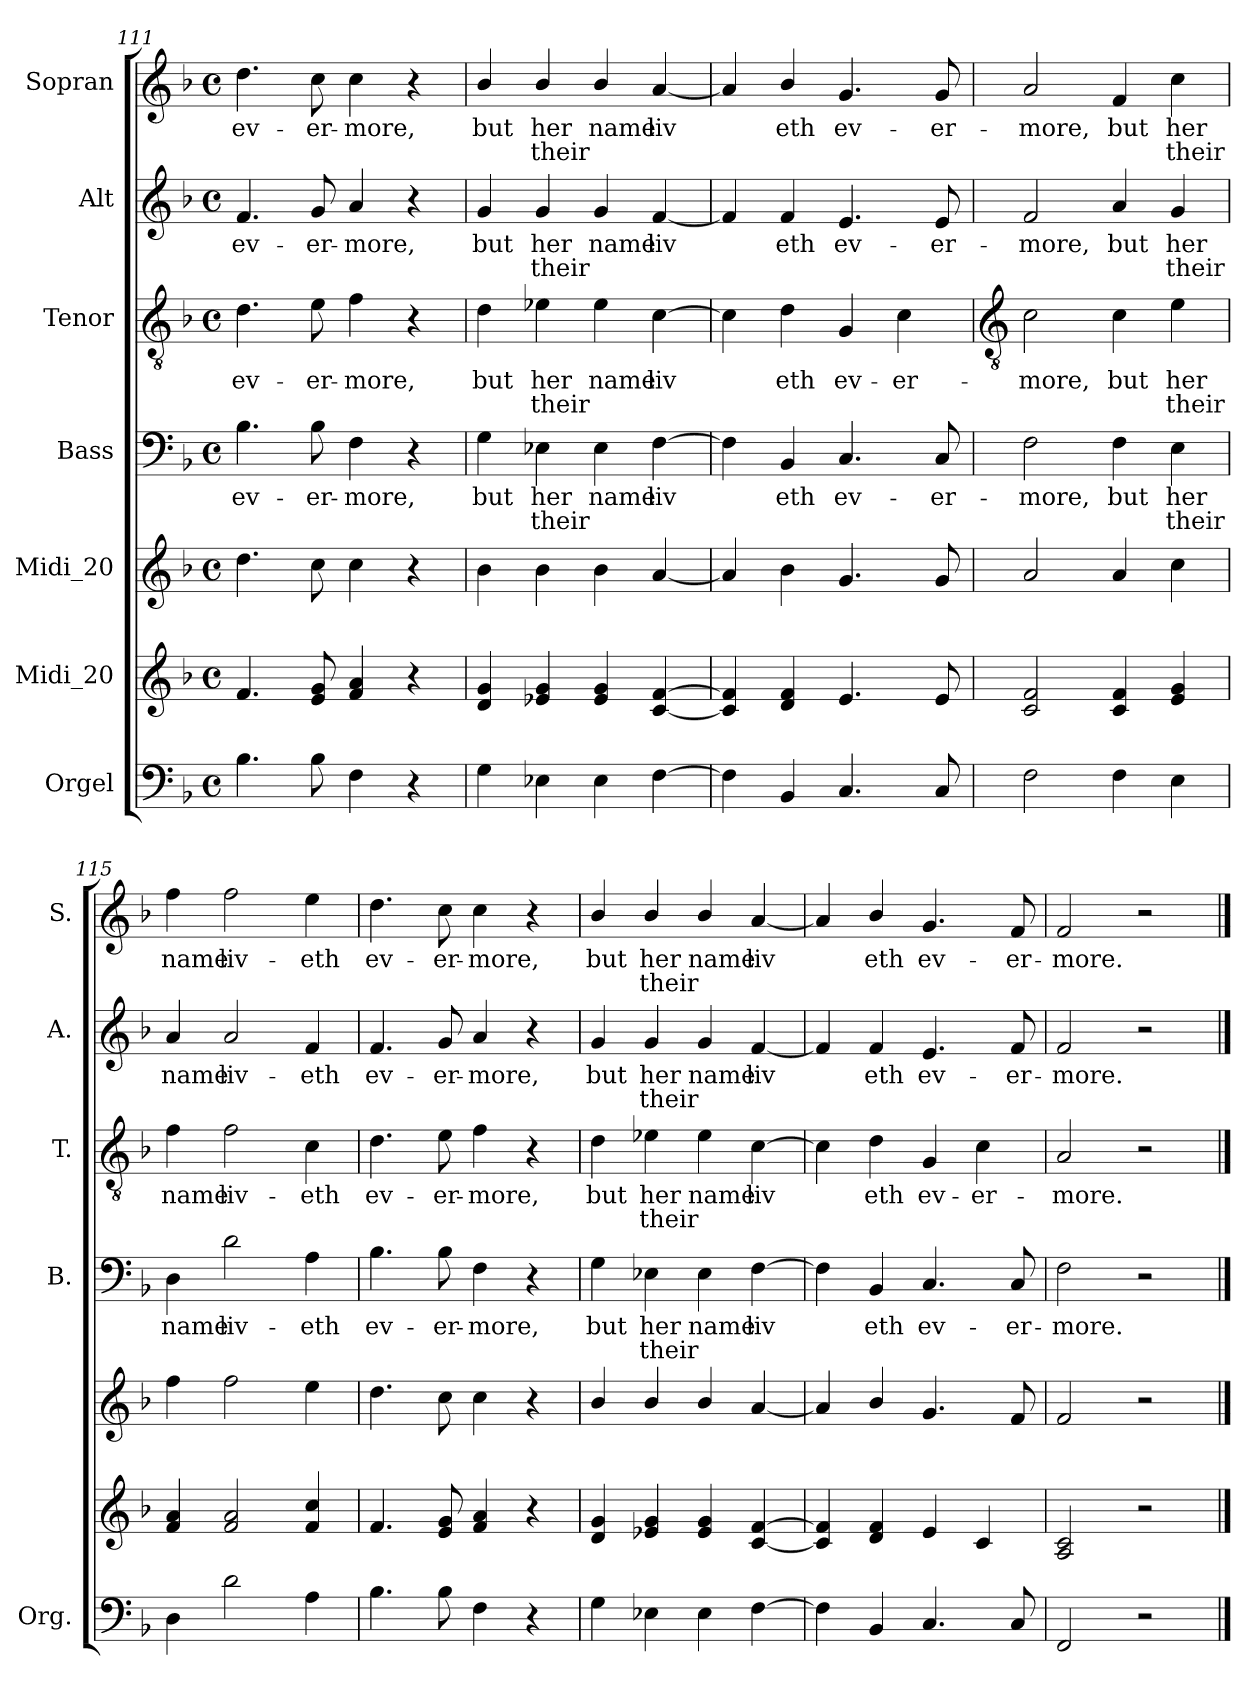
**kern	**kern	**kern	**kern	**text	**text	**kern	**text	**text	**kern	**text	**text	**kern	**text	**text
*part7	*part6	*part5	*part4	*part4	*part4	*part3	*part3	*part3	*part2	*part2	*part2	*part1	*part1	*part1
*staff7	*staff6	*staff5	*staff4	*staff4	*staff4	*staff3	*staff3	*staff3	*staff2	*staff2	*staff2	*staff1	*staff1	*staff1
*I"Orgel	*I"Midi_20	*I"Midi_20	*I"Bass	*	*	*I"Tenor	*	*	*I"Alt	*	*	*I"Sopran	*	*
*I'Org.	*	*	*I'B.	*	*	*I'T.	*	*	*I'A.	*	*	*I'S.	*	*
*clefF4	*clefG2	*clefG2	*clefF4	*	*	*clefGv2	*	*	*clefG2	*	*	*clefG2	*	*
*k[b-]	*k[b-]	*k[b-]	*k[b-]	*	*	*k[b-]	*	*	*k[b-]	*	*	*k[b-]	*	*
*F:	*F:	*F:	*F:	*	*	*F:	*	*	*F:	*	*	*F:	*	*
*M4/4	*M4/4	*M4/4	*M4/4	*	*	*M4/4	*	*	*M4/4	*	*	*M4/4	*	*
*met(c)	*met(c)	*met(c)	*met(c)	*	*	*met(c)	*	*	*met(c)	*	*	*met(c)	*	*
=111	=111	=111	=111	=111	=111	=111	=111	=111	=111	=111	=111	=111	=111	=111
!	!	!	!	!LO:LY:b	!	!	!LO:LY:b	!	!	!LO:LY:b	!	!	!LO:LY:b	!
4.B-	4.f	4.dd	4.B-	ev-	.	4.d	ev-	.	4.f	ev-	.	4.dd	ev-	.
!	!	!	!	!LO:LY:b	!	!	!LO:LY:b	!	!	!LO:LY:b	!	!	!LO:LY:b	!
8B-	8e 8g	8cc	8B-	-er-	.	8e	-er-	.	8g	-er-	.	8cc	-er-	.
!	!	!	!	!LO:LY:b	!	!	!LO:LY:b	!	!	!LO:LY:b	!	!	!LO:LY:b	!
4F	4f 4a	4cc	4F	-more,	.	4f	-more,	.	4a	-more,	.	4cc	-more,	.
4r	4r	4r	4r	.	.	4r	.	.	4r	.	.	4r	.	.
=112	=112	=112	=112	=112	=112	=112	=112	=112	=112	=112	=112	=112	=112	=112
!	!	!	!	!LO:LY:b	!	!	!LO:LY:b	!	!	!LO:LY:b	!	!	!LO:LY:b	!
4G	4d 4g	4b-	4G	but	.	4d	but	.	4g	but	.	4b-/	but	.
!	!	!	!	!LO:LY:b	!LO:LY:b	!	!LO:LY:b	!LO:LY:b	!	!LO:LY:b	!LO:LY:b	!	!LO:LY:b	!LO:LY:b
4E-X	4e-X 4g	4b-	4E-X	her	their	4e-X	her	their	4g	her	their	4b-/	her	their
!	!	!	!	!LO:LY:b	!	!	!LO:LY:b	!	!	!LO:LY:b	!	!	!LO:LY:b	!
4E-	4e- 4g	4b-	4E-	name	.	4e-	name	.	4g	name	.	4b-/	name	.
!	!	!	!	!LO:LY:b	!	!	!LO:LY:b	!	!	!LO:LY:b	!	!	!LO:LY:b	!
[4F	[4c [4f	[4a	[4F	liv	.	[4c	liv	.	[4f	liv	.	[4a/	liv	.
=113	=113	=113	=113	=113	=113	=113	=113	=113	=113	=113	=113	=113	=113	=113
4F]	4c] 4f]	4a]	4F]	.	.	4c]	.	.	4f]	.	.	4a/]	.	.
!	!	!	!	!LO:LY:b	!	!	!LO:LY:b	!	!	!LO:LY:b	!	!	!LO:LY:b	!
4BB-	4d 4f	4b-	4BB-	eth	.	4d	eth	.	4f	eth	.	4b-/	eth	.
!	!	!	!	!LO:LY:b	!	!	!LO:LY:b	!	!	!LO:LY:b	!	!	!LO:LY:b	!
4.C	4.e	4.g	4.C	ev-	.	4G	ev-	.	4.e	ev-	.	4.g	ev-	.
!	!	!	!	!	!	!	!LO:LY:b	!	!	!	!	!	!	!
.	.	.	.	.	.	4c	-er-	.	.	.	.	.	.	.
!	!	!	!	!LO:LY:b	!	!	!	!	!	!LO:LY:b	!	!	!LO:LY:b	!
8C	8e	8g	8C	-er-	.	.	.	.	8e	-er-	.	8g	-er-	.
!!LO:LB:g=z
=114	=114	=114	=114	=114	=114	=114	=114	=114	=114	=114	=114	=114	=114	=114
*	*	*	*	*	*	*clefGv2	*	*	*	*	*	*	*	*
!	!	!	!	!LO:LY:b	!	!	!LO:LY:b	!	!	!LO:LY:b	!	!	!LO:LY:b	!
2F	2c 2f	2a	2F	-more,	.	2c	-more,	.	2f	-more,	.	2a	-more,	.
!	!	!	!	!LO:LY:b	!	!	!LO:LY:b	!	!	!LO:LY:b	!	!	!LO:LY:b	!
4F	4c 4f	4a	4F	but	.	4c	but	.	4a	but	.	4f	but	.
!	!	!	!	!LO:LY:b	!LO:LY:b	!	!LO:LY:b	!LO:LY:b	!	!LO:LY:b	!LO:LY:b	!	!LO:LY:b	!LO:LY:b
4E	4e 4g	4cc	4E	her	their	4e	her	their	4g	her	their	4cc	her	their
=115	=115	=115	=115	=115	=115	=115	=115	=115	=115	=115	=115	=115	=115	=115
!	!	!	!	!LO:LY:b	!	!	!LO:LY:b	!	!	!LO:LY:b	!	!	!LO:LY:b	!
4D	4f 4a	4ff	4D	name	.	4f	name	.	4a	name	.	4ff	name	.
!	!	!	!	!LO:LY:b	!	!	!LO:LY:b	!	!	!LO:LY:b	!	!	!LO:LY:b	!
2d	2f 2a	2ff	2d	liv-	.	2f	liv-	.	2a	liv-	.	2ff	liv-	.
!	!	!	!	!LO:LY:b	!	!	!LO:LY:b	!	!	!LO:LY:b	!	!	!LO:LY:b	!
4A	4f 4cc	4ee	4A	-eth	.	4c	-eth	.	4f	-eth	.	4ee	-eth	.
=116	=116	=116	=116	=116	=116	=116	=116	=116	=116	=116	=116	=116	=116	=116
!	!	!	!	!LO:LY:b	!	!	!LO:LY:b	!	!	!LO:LY:b	!	!	!LO:LY:b	!
4.B-	4.f	4.dd	4.B-	ev-	.	4.d	ev-	.	4.f	ev-	.	4.dd	ev-	.
!	!	!	!	!LO:LY:b	!	!	!LO:LY:b	!	!	!LO:LY:b	!	!	!LO:LY:b	!
8B-	8e 8g	8cc	8B-	-er-	.	8e	-er-	.	8g	-er-	.	8cc	-er-	.
!	!	!	!	!LO:LY:b	!	!	!LO:LY:b	!	!	!LO:LY:b	!	!	!LO:LY:b	!
4F	4f 4a	4cc	4F	-more,	.	4f	-more,	.	4a	-more,	.	4cc	-more,	.
4r	4r	4r	4r	.	.	4r	.	.	4r	.	.	4r	.	.
=117	=117	=117	=117	=117	=117	=117	=117	=117	=117	=117	=117	=117	=117	=117
!	!	!	!	!LO:LY:b	!	!	!LO:LY:b	!	!	!LO:LY:b	!	!	!LO:LY:b	!
4G	4d 4g	4b-/	4G	but	.	4d	but	.	4g	but	.	4b-/	but	.
!	!	!	!	!LO:LY:b	!LO:LY:b	!	!LO:LY:b	!LO:LY:b	!	!LO:LY:b	!LO:LY:b	!	!LO:LY:b	!LO:LY:b
4E-X	4e-X 4g	4b-/	4E-X	her	their	4e-X	her	their	4g	her	their	4b-/	her	their
!	!	!	!	!LO:LY:b	!	!	!LO:LY:b	!	!	!LO:LY:b	!	!	!LO:LY:b	!
4E-	4e- 4g	4b-/	4E-	name	.	4e-	name	.	4g	name	.	4b-/	name	.
!	!	!	!	!LO:LY:b	!	!	!LO:LY:b	!	!	!LO:LY:b	!	!	!LO:LY:b	!
[4F	[4c [4f	[4a/	[4F	liv	.	[4c	liv	.	[4f	liv	.	[4a/	liv	.
=118	=118	=118	=118	=118	=118	=118	=118	=118	=118	=118	=118	=118	=118	=118
4F]	4c] 4f]	4a/]	4F]	.	.	4c]	.	.	4f]	.	.	4a/]	.	.
!	!	!	!	!LO:LY:b	!	!	!LO:LY:b	!	!	!LO:LY:b	!	!	!LO:LY:b	!
4BB-	4d 4f	4b-/	4BB-	eth	.	4d	eth	.	4f	eth	.	4b-/	eth	.
!	!	!	!	!LO:LY:b	!	!	!LO:LY:b	!	!	!LO:LY:b	!	!	!LO:LY:b	!
4.C	4e	4.g	4.C	ev-	.	4G	ev-	.	4.e	ev-	.	4.g	ev-	.
!	!	!	!	!	!	!	!LO:LY:b	!	!	!	!	!	!	!
.	4c	.	.	.	.	4c	-er-	.	.	.	.	.	.	.
!	!	!	!	!LO:LY:b	!	!	!	!	!	!LO:LY:b	!	!	!LO:LY:b	!
8C	.	8f	8C	-er-	.	.	.	.	8f	-er-	.	8f	-er-	.
=119	=119	=119	=119	=119	=119	=119	=119	=119	=119	=119	=119	=119	=119	=119
!	!	!	!	!LO:LY:b	!	!	!LO:LY:b	!	!	!LO:LY:b	!	!	!LO:LY:b	!
2FF	2A 2c	2f	2F	-more.	.	2A	-more.	.	2f	-more.	.	2f	-more.	.
2r	2r	2r	2r	.	.	2r	.	.	2r	.	.	2r	.	.
==	==	==	==	==	==	==	==	==	==	==	==	==	==	==
*-	*-	*-	*-	*-	*-	*-	*-	*-	*-	*-	*-	*-	*-	*-
